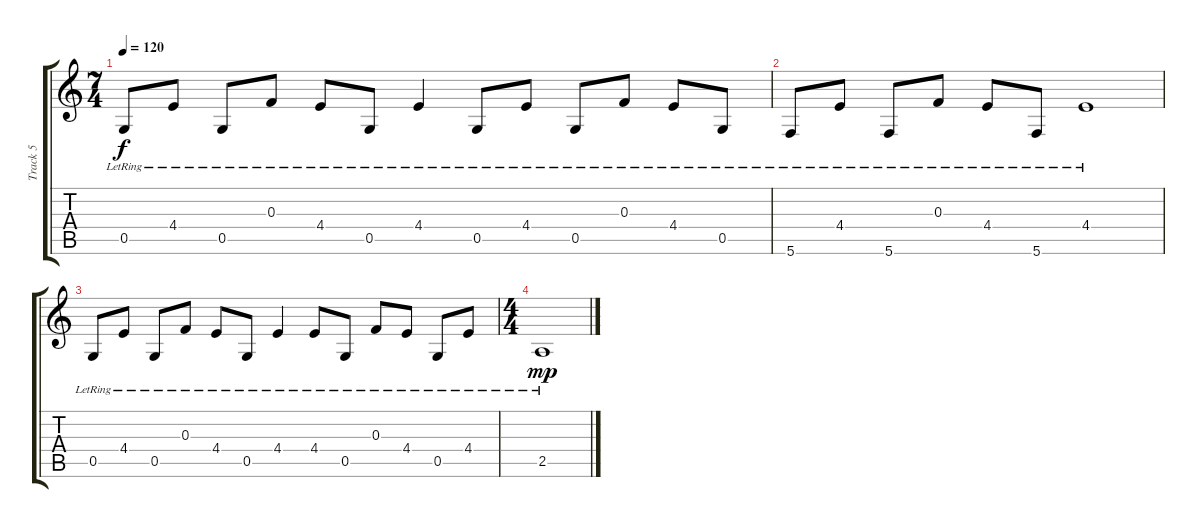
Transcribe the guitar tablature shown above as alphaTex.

\track ("Track 5" "Track 5") {instrument distortionguitar}
\staff {score tabs}
\tuning (D4 A3 F3 C3 G2 C2) {hide}
\ts (7 4)
\tempo 120
\clef g2
\ks c
0.5{lr}.8{dy f} 4.4{lr}.8 0.5{lr}.8 0.3{lr}.8 4.4{lr}.8 0.5{lr}.8 4.4{lr}.4 0.5{lr}.8 4.4{lr}.8 0.5{lr}.8 0.3{lr}.8 4.4{lr}.8 0.5{lr}.8 |
5.6{lr}.8 4.4{lr}.8 5.6{lr}.8 0.3{lr}.8 4.4{lr}.8 5.6{lr}.8 4.4{lr}.1 |
0.5{lr}.8 4.4{lr}.8 0.5{lr}.8 0.3{lr}.8 4.4{lr}.8 0.5{lr}.8 4.4{lr}.4 4.4{lr}.8 0.5{lr}.8 0.3{lr}.8 4.4{lr}.8 0.5{lr}.8 4.4{lr}.8 |
\ts (4 4)
2.5{lr}.1{dy mp}
